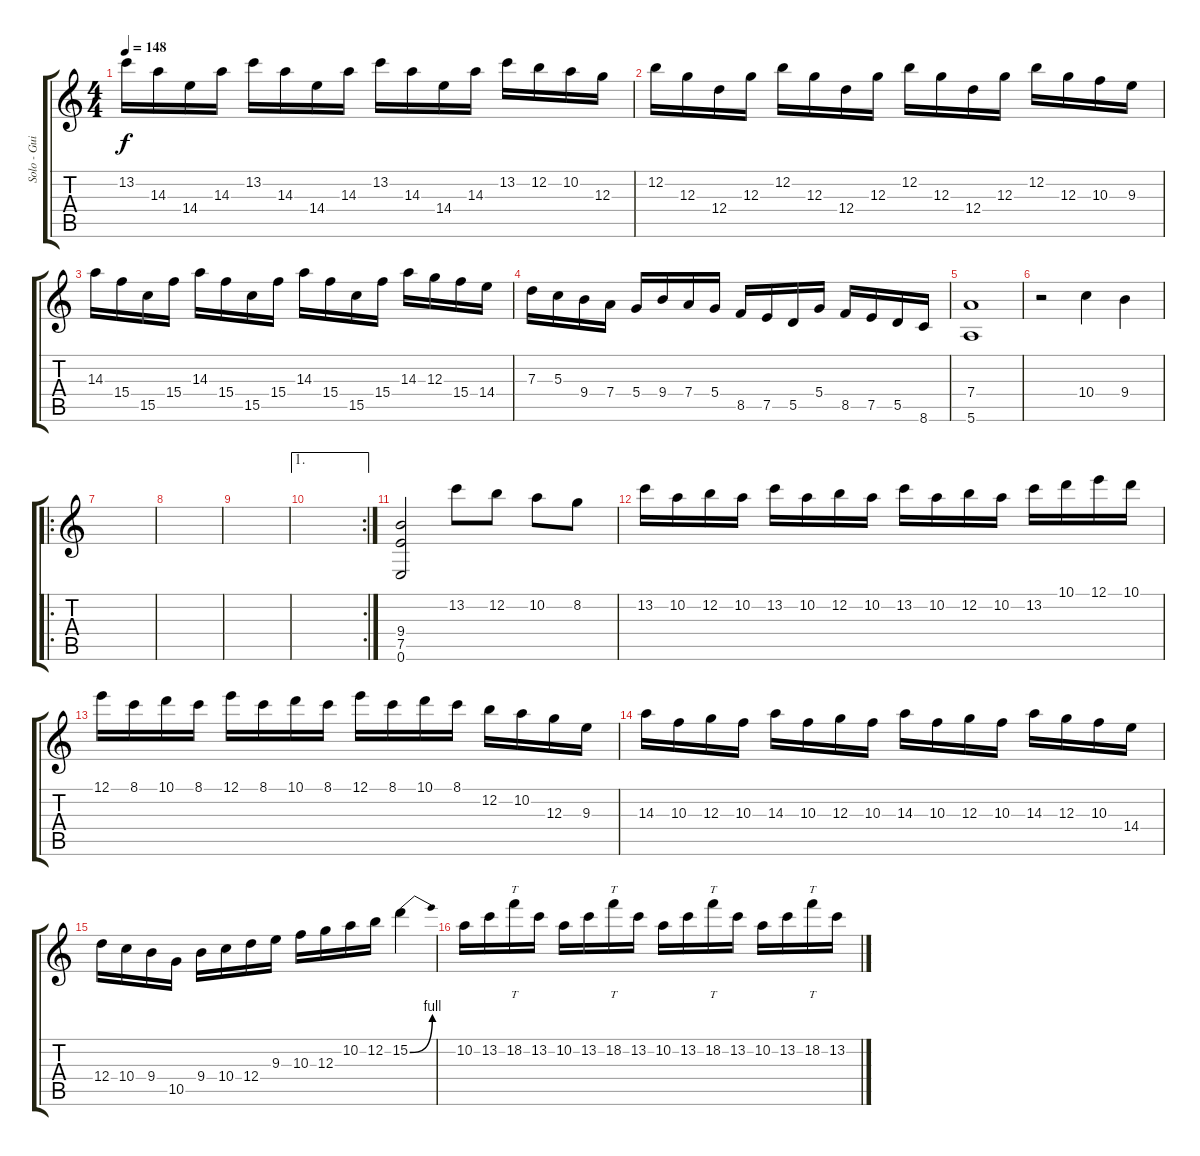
\track ("Solo - Guitar" "Solo - Gui") {instrument distortionguitar}
\staff {score tabs}
\tuning (E4 B3 G3 D3 A2 E2) {hide}
\ts (4 4)
\tempo 148
\clef g2
\ks c
13.2.16{dy f} 14.3.16 14.4.16 14.3.16 13.2.16 14.3.16 14.4.16 14.3.16 13.2.16 14.3.16 14.4.16 14.3.16 13.2.16 12.2.16 10.2.16 12.3.16 |
12.2.16 12.3.16 12.4.16 12.3.16 12.2.16 12.3.16 12.4.16 12.3.16 12.2.16 12.3.16 12.4.16 12.3.16 12.2.16 12.3.16 10.3.16 9.3.16 |
14.3.16 15.4.16 15.5.16 15.4.16 14.3.16 15.4.16 15.5.16 15.4.16 14.3.16 15.4.16 15.5.16 15.4.16 14.3.16 12.3.16 15.4.16 14.4.16 |
7.3.16 5.3.16 9.4.16 7.4.16 5.4.16 9.4.16 7.4.16 5.4.16 8.5.16 7.5.16 5.5.16 5.4.16 8.5.16 7.5.16 5.5.16 8.6.16 |
(7.4 5.6).1 |
r.2 10.4.4 9.4.4 |
\ro
|
|
|
\ae 1
\rc 2
|
(9.4 7.5 0.6).2 13.2.8 12.2.8 10.2.8 8.2.8 |
13.2.16 10.2.16 12.2.16 10.2.16 13.2.16 10.2.16 12.2.16 10.2.16 13.2.16 10.2.16 12.2.16 10.2.16 13.2.16 10.1.16 12.1.16 10.1.16 |
12.1.16 8.1.16 10.1.16 8.1.16 12.1.16 8.1.16 10.1.16 8.1.16 12.1.16 8.1.16 10.1.16 8.1.16 12.2.16 10.2.16 12.3.16 9.3.16 |
14.3.16 10.3.16 12.3.16 10.3.16 14.3.16 10.3.16 12.3.16 10.3.16 14.3.16 10.3.16 12.3.16 10.3.16 14.3.16 12.3.16 10.3.16 14.4.16 |
12.4.16 10.4.16 9.4.16 10.5.16 9.4.16 10.4.16 12.4.16 9.3.16 10.3.16 12.3.16 10.2.16 12.2.16 15.2{be (bend 0 0 60 4)}.4 |
10.2.16 13.2.16 18.2.16{tt} 13.2.16 10.2.16 13.2.16 18.2.16{tt} 13.2.16 10.2.16 13.2.16 18.2.16{tt} 13.2.16 10.2.16 13.2.16 18.2.16{tt} 13.2.16
